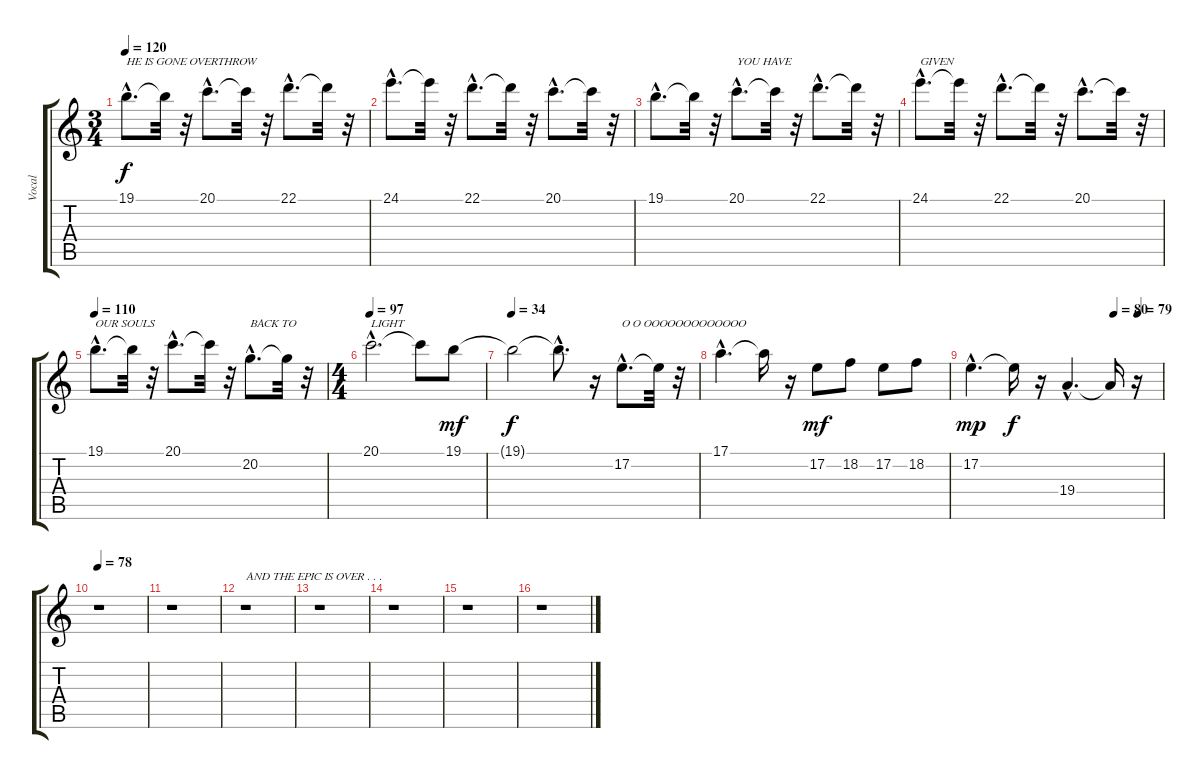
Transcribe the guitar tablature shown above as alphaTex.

\track ("Vocal" "Vocal") {instrument synthvoice}
\staff {score tabs}
\tuning (E4 B3 G3 D3 A2 E2) {hide}
\ts (3 4)
\tempo 120
\clef g2
\ks c
19.1{hac}.8{d txt "HE IS GONE OVERTHROW" dy f} 19.1{t}.32 r.32 20.1{hac}.8{d} 20.1{t}.32 r.32 22.1{hac}.8{d} 22.1{t}.32 r.32 |
24.1{hac}.8{d} 24.1{t}.32 r.32 22.1{hac}.8{d} 22.1{t}.32 r.32 20.1{hac}.8{d} 20.1{t}.32 r.32 |
19.1{hac}.8{d} 19.1{t}.32 r.32 20.1{hac}.8{d txt "YOU HAVE"} 20.1{t}.32 r.32 22.1{hac}.8{d} 22.1{t}.32 r.32 |
24.1{hac}.8{d txt "GIVEN"} 24.1{t}.32 r.32 22.1{hac}.8{d} 22.1{t}.32 r.32 20.1{hac}.8{d} 20.1{t}.32 r.32 |
\tempo 110
19.1{hac}.8{d txt "OUR SOULS "} 19.1{t}.32 r.32 20.1{hac}.8{d} 20.1{t}.32 r.32 20.2{hac}.8{d txt "BACK TO "} 20.2{t}.32 r.32 |
\ts (4 4)
\tempo 97
20.1{hac}.2{d txt "LIGHT"} 20.1{t}.8 19.1.8{dy mf} |
\tempo 34
19.1{t}.2{dy f} 19.1{hac t}.8{d} r.16 17.2{hac}.8{d txt "O O OOOOOOOOOOOOO"} 17.2{t}.32 r.32 |
17.1{hac}.4{d} 17.1{t}.16 r.16 17.2.8{dy mf} 18.2.8 17.2.8 18.2.8 |
\tempo (80 0.75)
\tempo (79 0.875)
17.2{hac}.4{d dy mp} 17.2{t}.16{dy f} r.16 19.4{hac}.4{d} 19.4{t}.16 r.16 |
\tempo 78
r.1 |
r.1 |
r.1{txt "AND THE EPIC IS OVER . . ."} |
r.1 |
r.1 |
r.1 |
r.1
